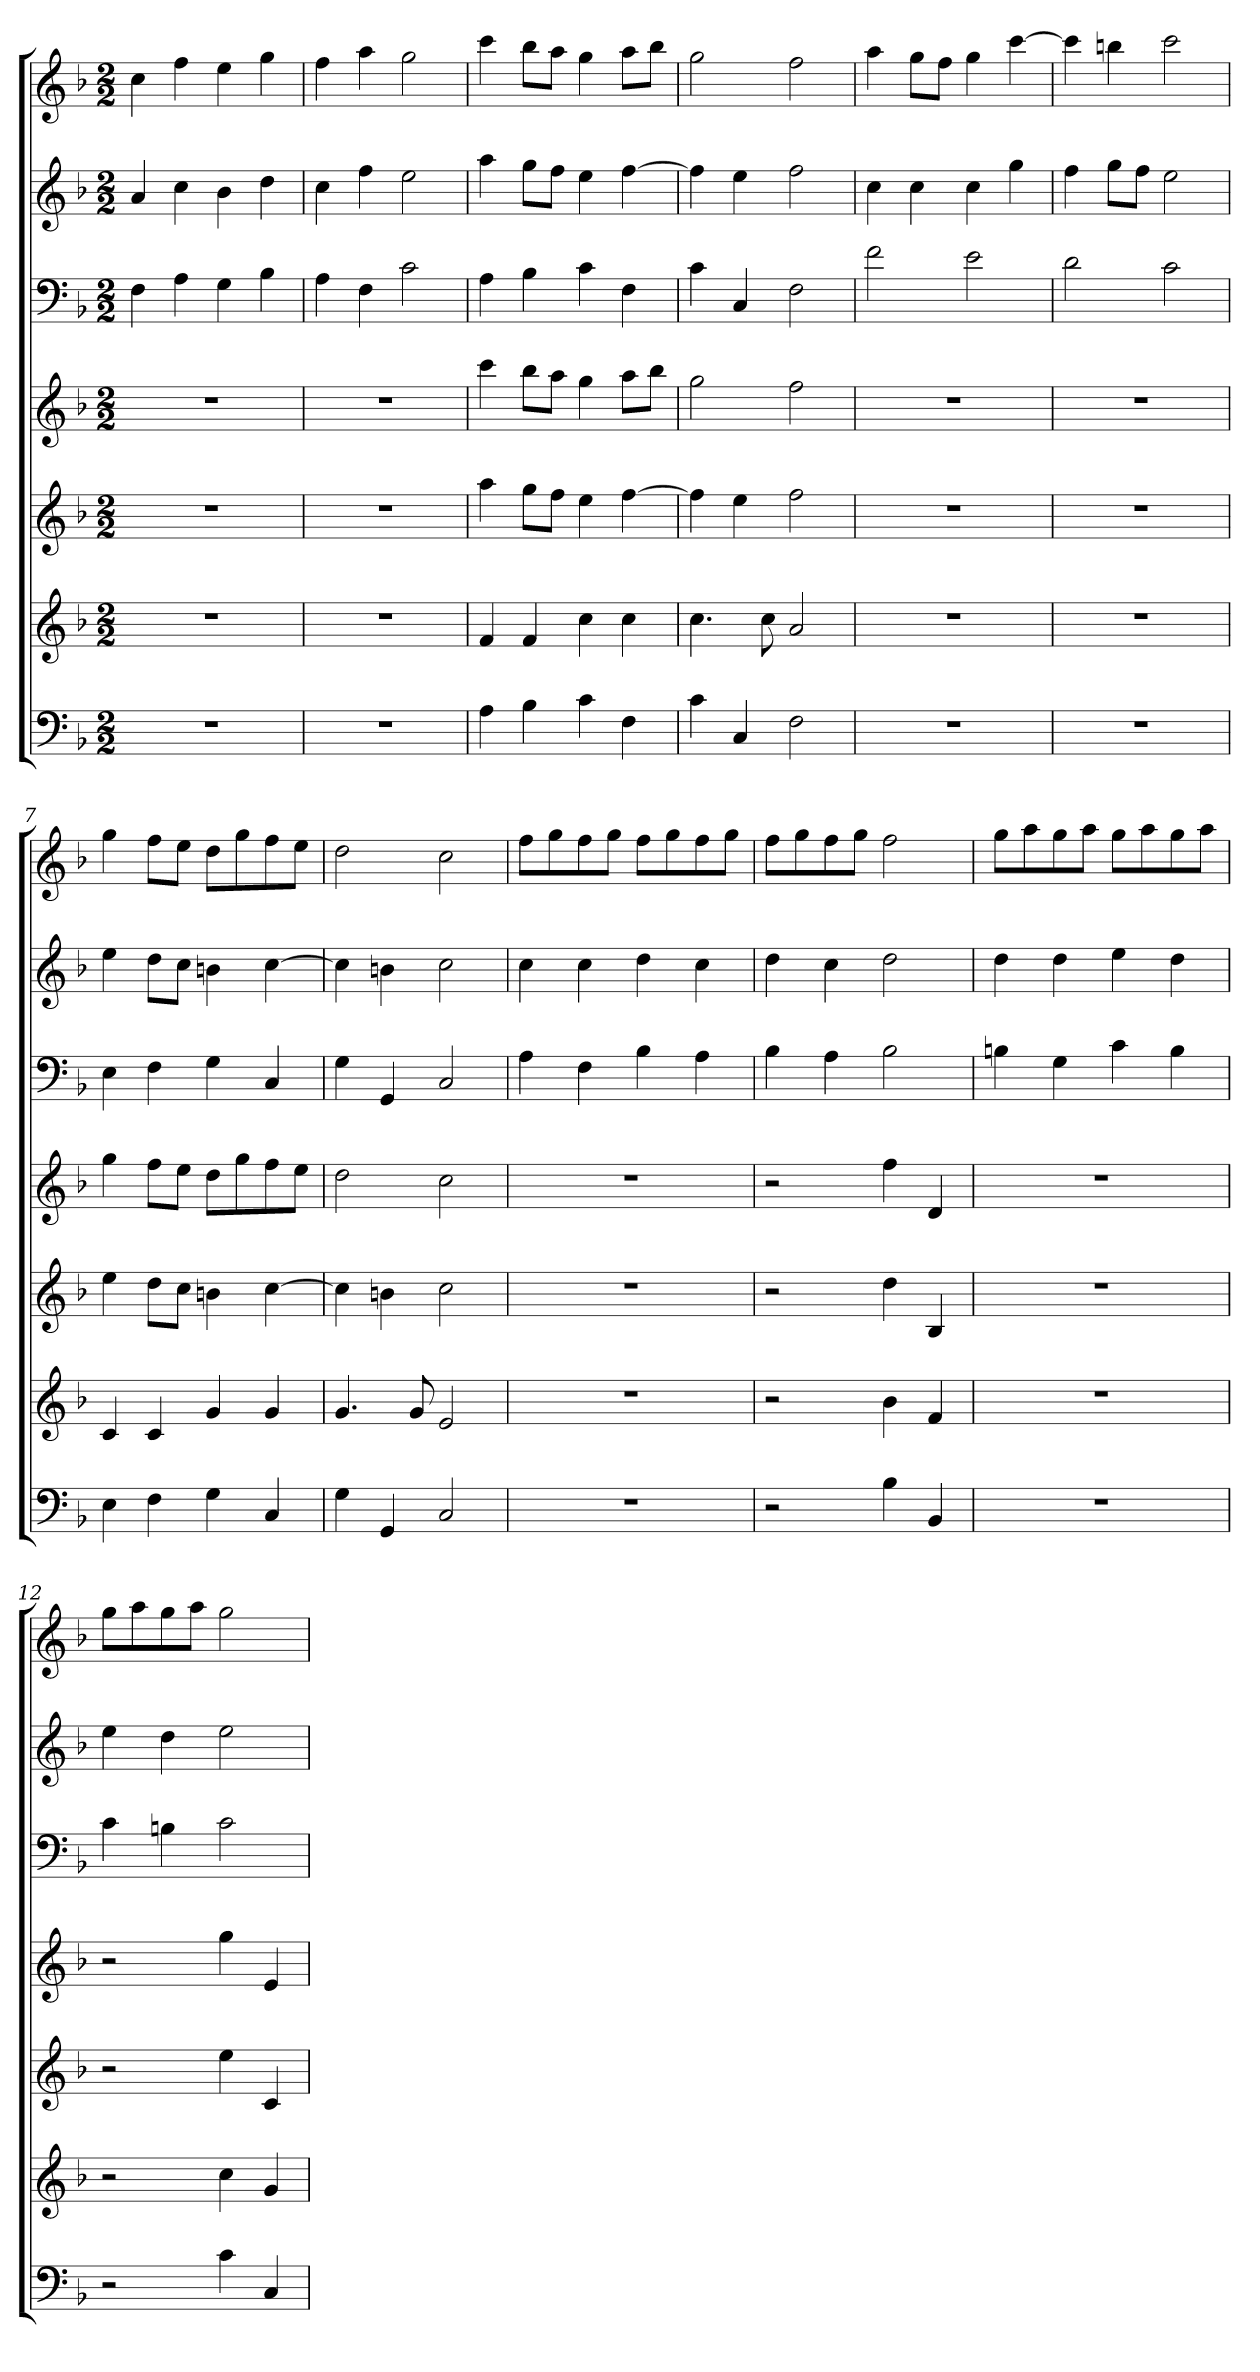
**kern	**kern	**kern	**kern	**kern	**kern	**kern
*part7	*part6	*part5	*part4	*part3	*part2	*part1
*staff7	*staff6	*staff5	*staff4	*staff3	*staff2	*staff1
*k[b-]	*k[b-]	*k[b-]	*k[b-]	*k[b-]	*k[b-]	*k[b-]
*F:	*F:	*F:	*F:	*F:	*F:	*F:
*M2/2	*M2/2	*M2/2	*M2/2	*M2/2	*M2/2	*M2/2
=1	=1	=1	=1	=1	=1	=1
1r	1r	1r	1r	4F	4a	4cc
.	.	.	.	4A	4cc	4ff
.	.	.	.	4G	4b-	4ee
.	.	.	.	4B-	4dd	4gg
=2	=2	=2	=2	=2	=2	=2
1r	1r	1r	1r	4A	4cc	4ff
.	.	.	.	4F	4ff	4aa
.	.	.	.	2c	2ee	2gg
=3	=3	=3	=3	=3	=3	=3
4A	4f	4aa	4ccc	4A	4aa	4ccc
4B-	4f	8ggL	8bb-L	4B-	8ggL	8bb-L
.	.	8ffJ	8aaJ	.	8ffJ	8aaJ
4c	4cc	4ee	4gg	4c	4ee	4gg
4F	4cc	[4ff	8aaL	4F	[4ff	8aaL
.	.	.	8bb-J	.	.	8bb-J
=4	=4	=4	=4	=4	=4	=4
4c	4.cc	4ff]	2gg	4c	4ff]	2gg
4C	.	4ee	.	4C	4ee	.
.	8cc	.	.	.	.	.
2F	2a	2ff	2ff	2F	2ff	2ff
=5	=5	=5	=5	=5	=5	=5
1r	1r	1r	1r	2f	4cc	4aa
.	.	.	.	.	4cc	8ggL
.	.	.	.	.	.	8ffJ
.	.	.	.	2e	4cc	4gg
.	.	.	.	.	4gg	[4ccc
=6	=6	=6	=6	=6	=6	=6
1r	1r	1r	1r	2d	4ff	4ccc]
.	.	.	.	.	8ggL	4bbn
.	.	.	.	.	8ffJ	.
.	.	.	.	2c	2ee	2ccc
=7	=7	=7	=7	=7	=7	=7
4E	4c	4ee	4gg	4E	4ee	4gg
4F	4c	8ddL	8ffL	4F	8ddL	8ffL
.	.	8ccJ	8eeJ	.	8ccJ	8eeJ
4G	4g	4bn	8ddL	4G	4bn	8ddL
.	.	.	8gg	.	.	8gg
4C	4g	[4cc	8ff	4C	[4cc	8ff
.	.	.	8eeJ	.	.	8eeJ
=8	=8	=8	=8	=8	=8	=8
4G	4.g	4cc]	2dd	4G	4cc]	2dd
4GG	.	4bn	.	4GG	4bn	.
.	8g	.	.	.	.	.
2C	2e	2cc	2cc	2C	2cc	2cc
=9	=9	=9	=9	=9	=9	=9
1r	1r	1r	1r	4A	4cc	8ffL
.	.	.	.	.	.	8gg
.	.	.	.	4F	4cc	8ff
.	.	.	.	.	.	8ggJ
.	.	.	.	4B-	4dd	8ffL
.	.	.	.	.	.	8gg
.	.	.	.	4A	4cc	8ff
.	.	.	.	.	.	8ggJ
=10	=10	=10	=10	=10	=10	=10
2r	2r	2r	2r	4B-	4dd	8ffL
.	.	.	.	.	.	8gg
.	.	.	.	4A	4cc	8ff
.	.	.	.	.	.	8ggJ
4B-	4b-	4dd	4ff	2B-	2dd	2ff
4BB-	4f	4B-	4d	.	.	.
=11	=11	=11	=11	=11	=11	=11
1r	1r	1r	1r	4Bn	4dd	8ggL
.	.	.	.	.	.	8aa
.	.	.	.	4G	4dd	8gg
.	.	.	.	.	.	8aaJ
.	.	.	.	4c	4ee	8ggL
.	.	.	.	.	.	8aa
.	.	.	.	4B	4dd	8gg
.	.	.	.	.	.	8aaJ
=12	=12	=12	=12	=12	=12	=12
2r	2r	2r	2r	4c	4ee	8ggL
.	.	.	.	.	.	8aa
.	.	.	.	4Bn	4dd	8gg
.	.	.	.	.	.	8aaJ
4c	4cc	4ee	4gg	2c	2ee	2gg
4C	4g	4c	4e	.	.	.
=	=	=	=	=	=	=
*-	*-	*-	*-	*-	*-	*-
